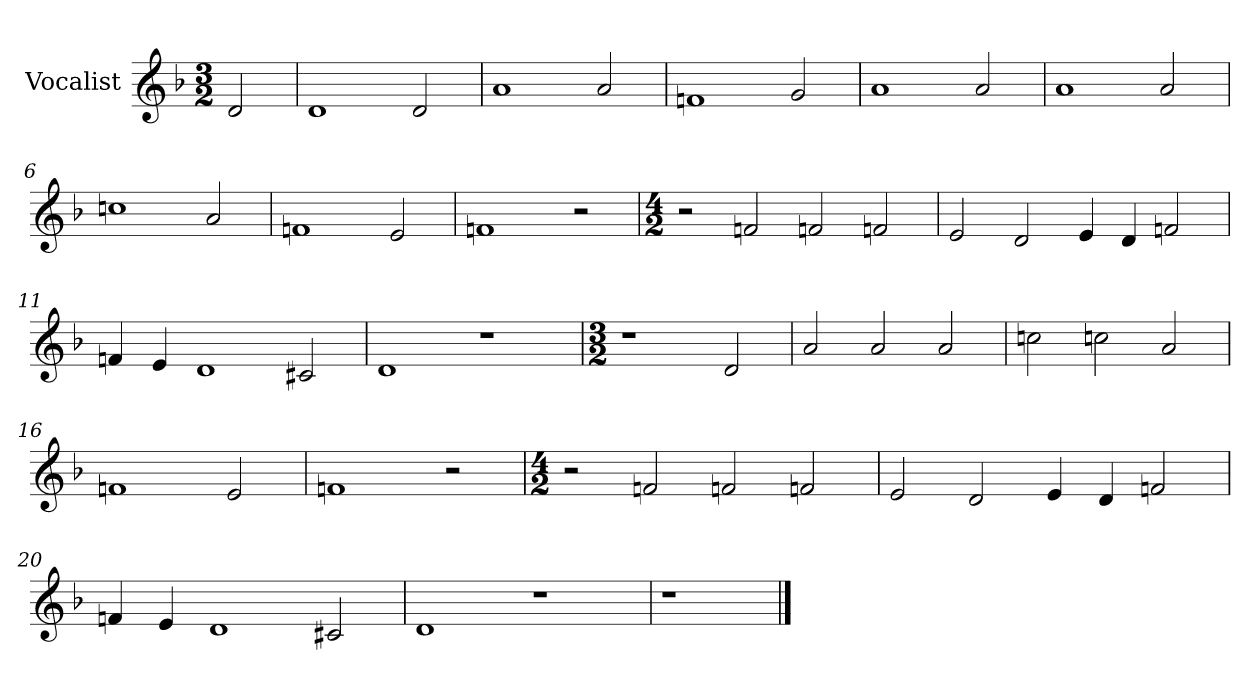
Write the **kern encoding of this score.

**kern
*part1
*staff1
*I"Vocalist
*k[b-]
*d:
*M3/2
=
2d
=1
1d
2d
=2
1a
2a
=3
1fn
2g
=4
1a
2a
=5
1a
2a
=6
1ccn
2a
=7
1fn
2e
=8
1fn
2r
=9
*M4/2
2r
2fn
2fn
2fn
=10
2e
2d
4e
4d
2fn
=11
4fn
4e
1d
2c#X
=12
1d
1r
=13
*M3/2
1r
2d
=14
2a
2a
2a
=15
2ccn
2ccn
2a
=16
1fn
2e
=17
1fn
2r
=18
*M4/2
2r
2fn
2fn
2fn
=19
2e
2d
4e
4d
2fn
=20
4fn
4e
1d
2c#X
=21
1d
1r
=22
1r
==
*-
